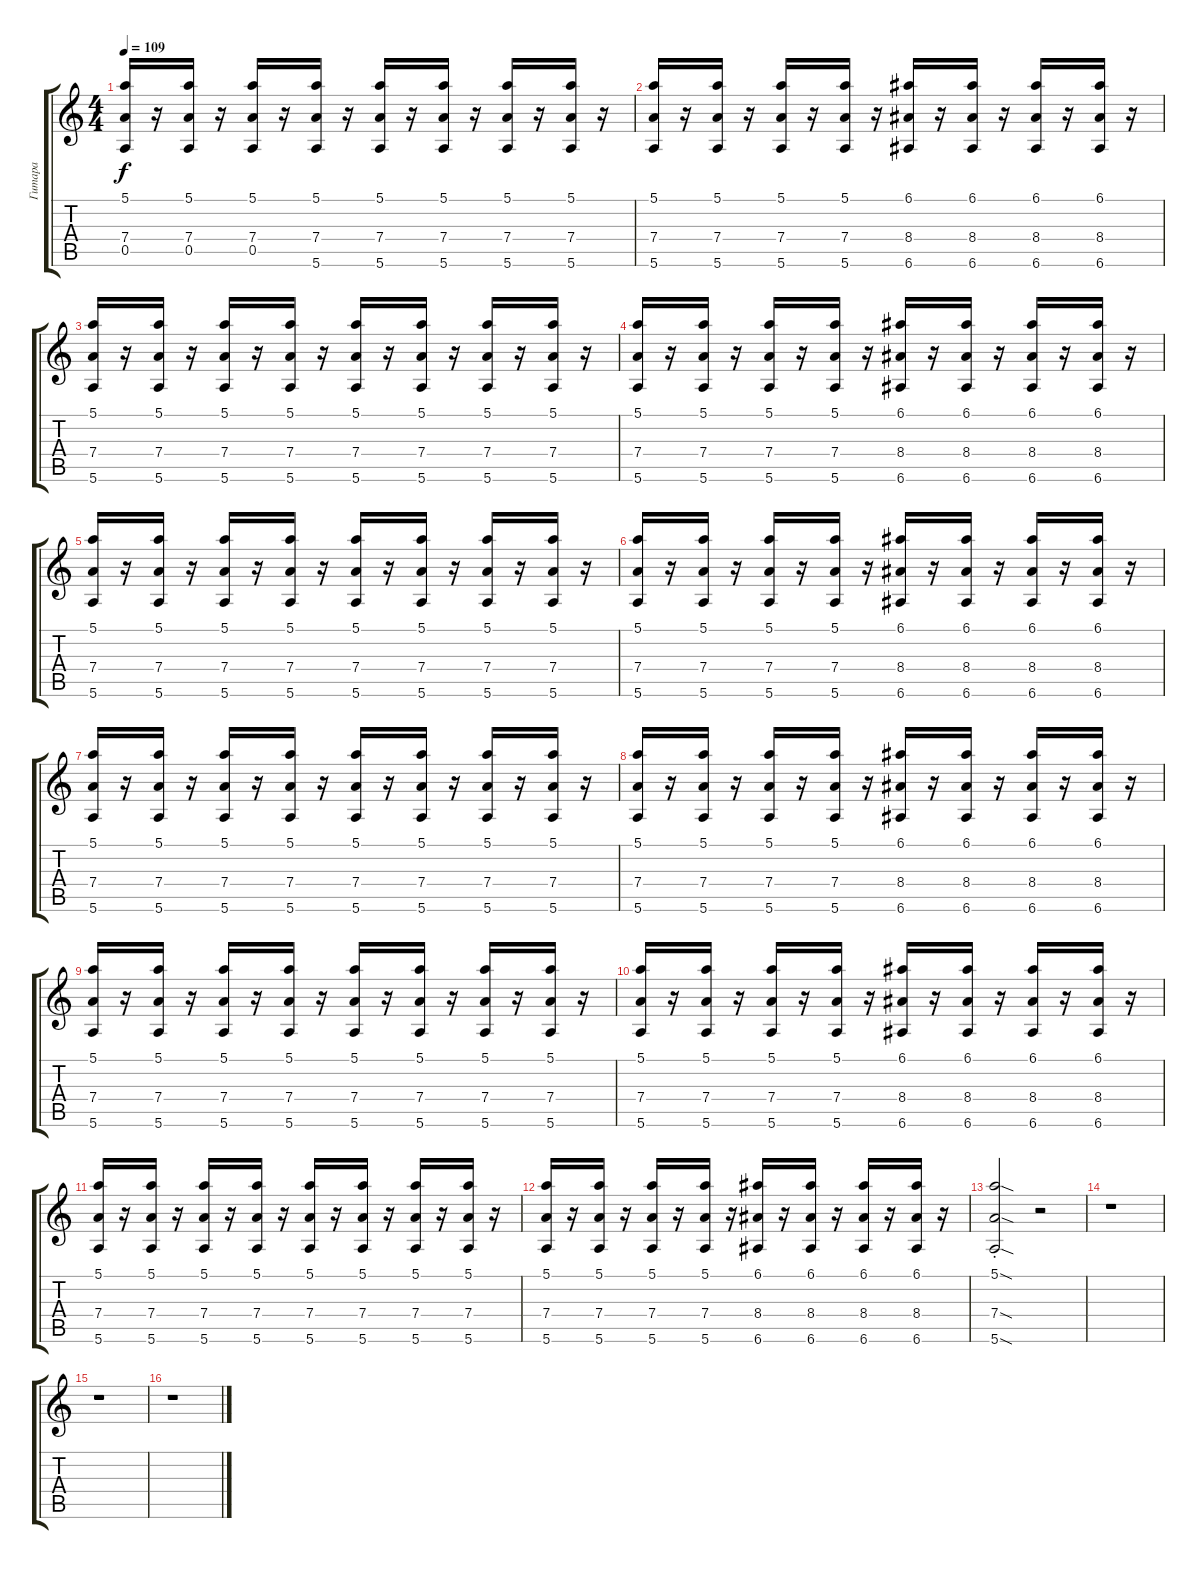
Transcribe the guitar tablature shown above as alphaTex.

\track ("Гитара" "Гитара") {instrument electricguitarclean}
\staff {score tabs}
\tuning (E4 B3 G3 D3 A2 E2) {hide}
\ts (4 4)
\tempo 109
\clef g2
\ks c
(5.1 7.4 0.5).16{dy f} r.16 (5.1 7.4 0.5).16 r.16 (5.1 7.4 0.5).16 r.16 (5.1 7.4 5.6).16 r.16 (5.1 7.4 5.6).16 r.16 (5.1 7.4 5.6).16 r.16 (5.1 7.4 5.6).16 r.16 (5.1 7.4 5.6).16 r.16 |
(5.1 7.4 5.6).16 r.16 (5.1 7.4 5.6).16 r.16 (5.1 7.4 5.6).16 r.16 (5.1 7.4 5.6).16 r.16 (6.1 8.4 6.6).16 r.16 (6.1 8.4 6.6).16 r.16 (6.1 8.4 6.6).16 r.16 (6.1 8.4 6.6).16 r.16 |
(5.1 7.4 5.6).16 r.16 (5.1 7.4 5.6).16 r.16 (5.1 7.4 5.6).16 r.16 (5.1 7.4 5.6).16 r.16 (5.1 7.4 5.6).16 r.16 (5.1 7.4 5.6).16 r.16 (5.1 7.4 5.6).16 r.16 (5.1 7.4 5.6).16 r.16 |
(5.1 7.4 5.6).16 r.16 (5.1 7.4 5.6).16 r.16 (5.1 7.4 5.6).16 r.16 (5.1 7.4 5.6).16 r.16 (6.1 8.4 6.6).16 r.16 (6.1 8.4 6.6).16 r.16 (6.1 8.4 6.6).16 r.16 (6.1 8.4 6.6).16 r.16 |
(5.1 7.4 5.6).16 r.16 (5.1 7.4 5.6).16 r.16 (5.1 7.4 5.6).16 r.16 (5.1 7.4 5.6).16 r.16 (5.1 7.4 5.6).16 r.16 (5.1 7.4 5.6).16 r.16 (5.1 7.4 5.6).16 r.16 (5.1 7.4 5.6).16 r.16 |
(5.1 7.4 5.6).16 r.16 (5.1 7.4 5.6).16 r.16 (5.1 7.4 5.6).16 r.16 (5.1 7.4 5.6).16 r.16 (6.1 8.4 6.6).16 r.16 (6.1 8.4 6.6).16 r.16 (6.1 8.4 6.6).16 r.16 (6.1 8.4 6.6).16 r.16 |
(5.1 7.4 5.6).16 r.16 (5.1 7.4 5.6).16 r.16 (5.1 7.4 5.6).16 r.16 (5.1 7.4 5.6).16 r.16 (5.1 7.4 5.6).16 r.16 (5.1 7.4 5.6).16 r.16 (5.1 7.4 5.6).16 r.16 (5.1 7.4 5.6).16 r.16 |
(5.1 7.4 5.6).16 r.16 (5.1 7.4 5.6).16 r.16 (5.1 7.4 5.6).16 r.16 (5.1 7.4 5.6).16 r.16 (6.1 8.4 6.6).16 r.16 (6.1 8.4 6.6).16 r.16 (6.1 8.4 6.6).16 r.16 (6.1 8.4 6.6).16 r.16 |
(5.1 7.4 5.6).16 r.16 (5.1 7.4 5.6).16 r.16 (5.1 7.4 5.6).16 r.16 (5.1 7.4 5.6).16 r.16 (5.1 7.4 5.6).16 r.16 (5.1 7.4 5.6).16 r.16 (5.1 7.4 5.6).16 r.16 (5.1 7.4 5.6).16 r.16 |
(5.1 7.4 5.6).16 r.16 (5.1 7.4 5.6).16 r.16 (5.1 7.4 5.6).16 r.16 (5.1 7.4 5.6).16 r.16 (6.1 8.4 6.6).16 r.16 (6.1 8.4 6.6).16 r.16 (6.1 8.4 6.6).16 r.16 (6.1 8.4 6.6).16 r.16 |
(5.1 7.4 5.6).16 r.16 (5.1 7.4 5.6).16 r.16 (5.1 7.4 5.6).16 r.16 (5.1 7.4 5.6).16 r.16 (5.1 7.4 5.6).16 r.16 (5.1 7.4 5.6).16 r.16 (5.1 7.4 5.6).16 r.16 (5.1 7.4 5.6).16 r.16 |
(5.1 7.4 5.6).16 r.16 (5.1 7.4 5.6).16 r.16 (5.1 7.4 5.6).16 r.16 (5.1 7.4 5.6).16 r.16 (6.1 8.4 6.6).16 r.16 (6.1 8.4 6.6).16 r.16 (6.1 8.4 6.6).16 r.16 (6.1 8.4 6.6).16 r.16 |
(5.1{sod st} 7.4{sod st} 5.6{sod st}).2 r.2 |
r.1 |
r.1 |
r.1
